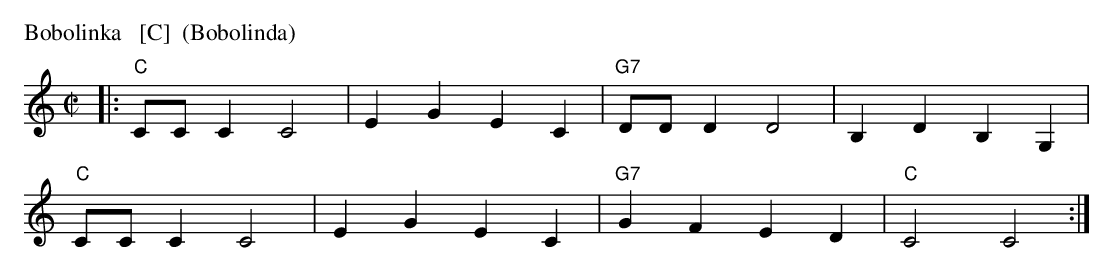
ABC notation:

X:1
P: Bobolinka   [C]  (Bobolinda)
C:
M: C|
L: 1/8
K: C
|:\
"C"CCC2 C4 | E2G2 E2C2 | "G7"DDD2 D4 | B,2D2 B,2G,2 |
"C"CCC2 C4 | E2G2 E2C2 | "G7"G2F2 E2D2 | "C"C4 C4 :|
